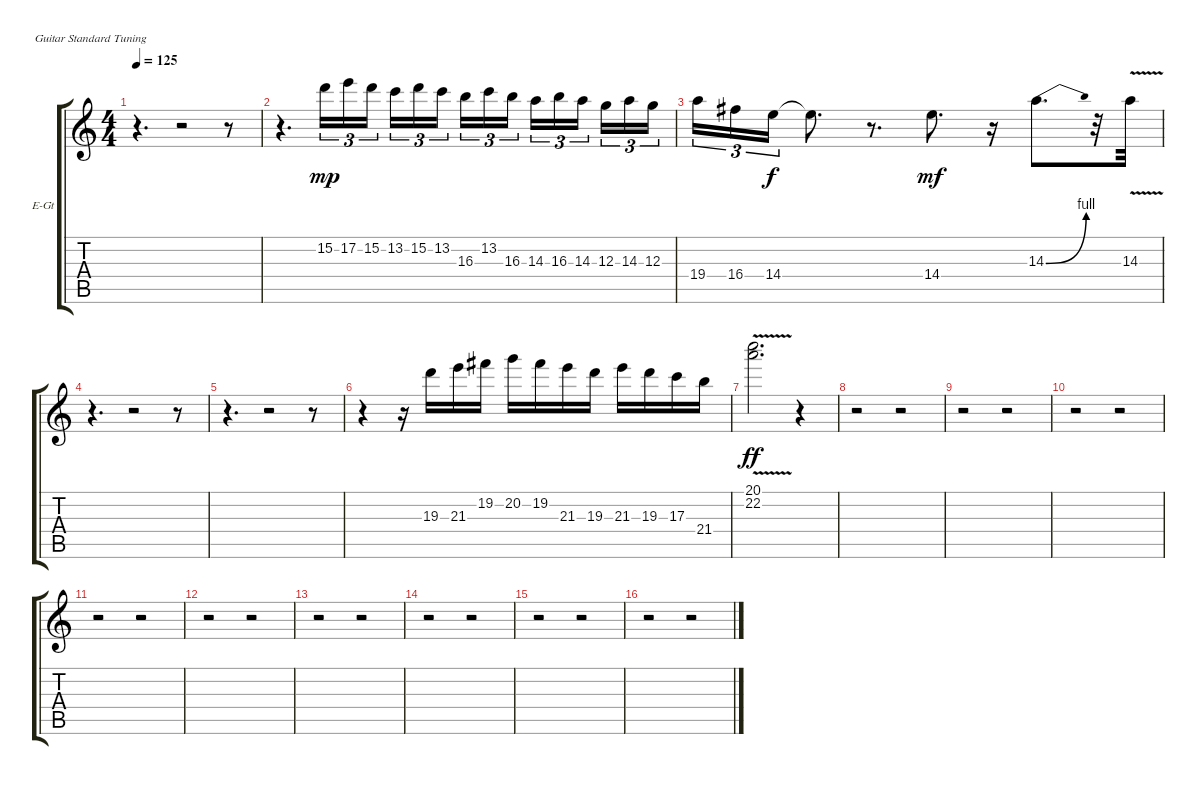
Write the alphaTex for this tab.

\bracketExtendMode groupsimilarinstruments
\firstSystemTrackNameOrientation horizontal
\otherSystemsTrackNameOrientation horizontal
\track ("Гитара 2" "E-Gt") {instrument overdrivenguitar}
\staff {score tabs}
\tuning (E4 B3 G3 D3 A2 E2)
\ts (4 4)
\tempo 125
\clef g2
\ks c
r.4{d dy mf} r.2 r.8 |
r.4{d} 15.2.16{tu (3 2) dy mp} 17.2.16{tu (3 2)} 15.2.16{tu (3 2)} 13.2.16{tu (3 2)} 15.2.16{tu (3 2)} 13.2.16{tu (3 2)} 16.3.16{tu (3 2)} 13.2.16{tu (3 2)} 16.3.16{tu (3 2)} 14.3.16{tu (3 2)} 16.3.16{tu (3 2)} 14.3.16{tu (3 2)} 12.3.16{tu (3 2)} 14.3.16{tu (3 2)} 12.3.16{tu (3 2)} |
19.4.16{tu (3 2)} 16.4.16{tu (3 2)} 14.4.16{tu (3 2) dy f} 14.4{t}.8{d} r.8{d} 14.4.8{d dy mf} r.16 14.3{be (bend 0 0 60 4)}.8{d} r.32 14.3{v}.32 |
r.4{d} r.2 r.8 |
r.4{d} r.2 r.8 |
r.4 r.16 19.3.16 21.3.16 19.2.16 20.2.16 19.2.16 21.3.16 19.3.16 21.3.16 19.3.16 17.3.16 21.4.16 |
(20.1{v} 22.2{v}).2{d dy ff} r.4 |
r.2 r.2 |
r.2 r.2 |
r.2 r.2 |
r.2 r.2 |
r.2 r.2 |
r.2 r.2 |
r.2 r.2 |
r.2 r.2 |
r.2 r.2
